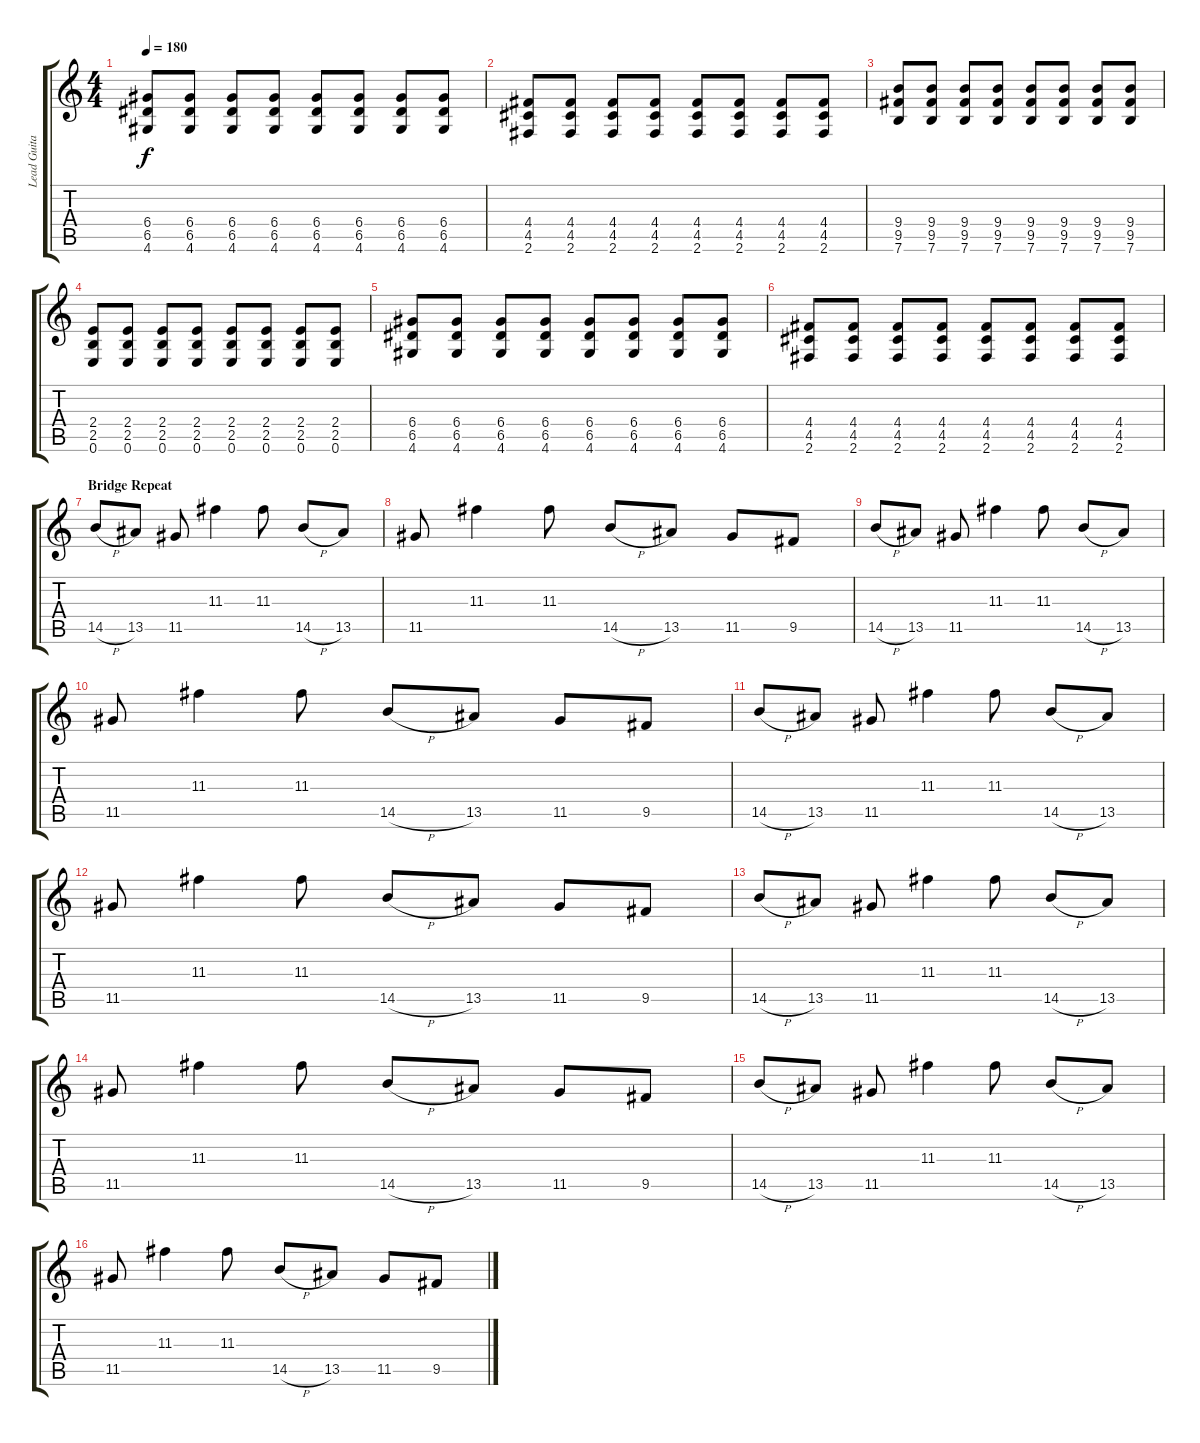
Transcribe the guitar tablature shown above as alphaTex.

\track ("Lead Guitar" "Lead Guita") {instrument distortionguitar}
\staff {score tabs}
\tuning (E4 B3 G3 D3 A2 E2) {hide}
\ts (4 4)
\tempo 180
\clef g2
\ks c
(6.4 6.5 4.6).8{dy f} (6.4 6.5 4.6).8 (6.4 6.5 4.6).8 (6.4 6.5 4.6).8 (6.4 6.5 4.6).8 (6.4 6.5 4.6).8 (6.4 6.5 4.6).8 (6.4 6.5 4.6).8 |
(4.4 4.5 2.6).8 (4.4 4.5 2.6).8 (4.4 4.5 2.6).8 (4.4 4.5 2.6).8 (4.4 4.5 2.6).8 (4.4 4.5 2.6).8 (4.4 4.5 2.6).8 (4.4 4.5 2.6).8 |
(9.4 9.5 7.6).8 (9.4 9.5 7.6).8 (9.4 9.5 7.6).8 (9.4 9.5 7.6).8 (9.4 9.5 7.6).8 (9.4 9.5 7.6).8 (9.4 9.5 7.6).8 (9.4 9.5 7.6).8 |
(2.4 2.5 0.6).8 (2.4 2.5 0.6).8 (2.4 2.5 0.6).8 (2.4 2.5 0.6).8 (2.4 2.5 0.6).8 (2.4 2.5 0.6).8 (2.4 2.5 0.6).8 (2.4 2.5 0.6).8 |
(6.4 6.5 4.6).8 (6.4 6.5 4.6).8 (6.4 6.5 4.6).8 (6.4 6.5 4.6).8 (6.4 6.5 4.6).8 (6.4 6.5 4.6).8 (6.4 6.5 4.6).8 (6.4 6.5 4.6).8 |
(4.4 4.5 2.6).8 (4.4 4.5 2.6).8 (4.4 4.5 2.6).8 (4.4 4.5 2.6).8 (4.4 4.5 2.6).8 (4.4 4.5 2.6).8 (4.4 4.5 2.6).8 (4.4 4.5 2.6).8 |
\section ("" "Bridge Repeat")
14.5{h}.8 13.5.8 11.5.8 11.3.4 11.3.8 14.5{h}.8 13.5.8 |
11.5.8 11.3.4 11.3.8 14.5{h}.8 13.5.8 11.5.8 9.5.8 |
14.5{h}.8 13.5.8 11.5.8 11.3.4 11.3.8 14.5{h}.8 13.5.8 |
11.5.8 11.3.4 11.3.8 14.5{h}.8 13.5.8 11.5.8 9.5.8 |
14.5{h}.8 13.5.8 11.5.8 11.3.4 11.3.8 14.5{h}.8 13.5.8 |
11.5.8 11.3.4 11.3.8 14.5{h}.8 13.5.8 11.5.8 9.5.8 |
14.5{h}.8 13.5.8 11.5.8 11.3.4 11.3.8 14.5{h}.8 13.5.8 |
11.5.8 11.3.4 11.3.8 14.5{h}.8 13.5.8 11.5.8 9.5.8 |
14.5{h}.8 13.5.8 11.5.8 11.3.4 11.3.8 14.5{h}.8 13.5.8 |
11.5.8 11.3.4 11.3.8 14.5{h}.8 13.5.8 11.5.8 9.5.8
